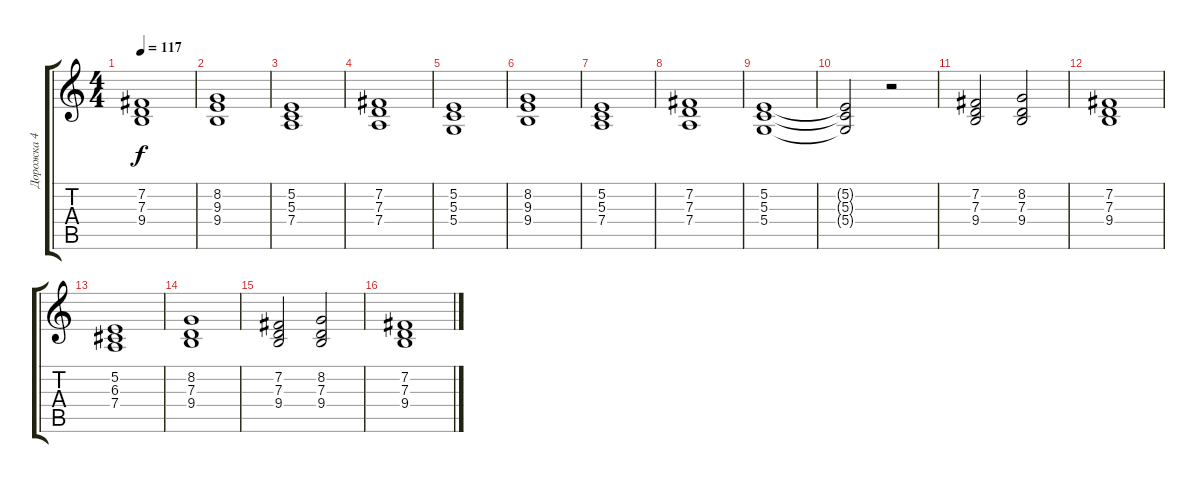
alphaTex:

\track ("Дорожка 4" "Дорожка 4") {instrument pad2warm}
\staff {score tabs}
\tuning (E4 B3 G3 D3 A2 E2) {hide}
\ts (4 4)
\tempo 117
\clef g2
\ks c
(7.2 7.3 9.4).1{dy f} |
(8.2 9.3 9.4).1 |
(5.2 5.3 7.4).1 |
(7.2 7.3 7.4).1 |
(5.2 5.3 5.4).1 |
(8.2 9.3 9.4).1 |
(5.2 5.3 7.4).1 |
(7.2 7.3 7.4).1 |
(5.2 5.3 5.4).1 |
(5.2{t} 5.3{t} 5.4{t}).2 r.2 |
(7.2 7.3 9.4).2 (8.2 7.3 9.4).2 |
(7.2 7.3 9.4).1 |
(5.2 6.3 7.4).1 |
(8.2 7.3 9.4).1 |
(7.2 7.3 9.4).2 (8.2 7.3 9.4).2 |
(7.2 7.3 9.4).1
